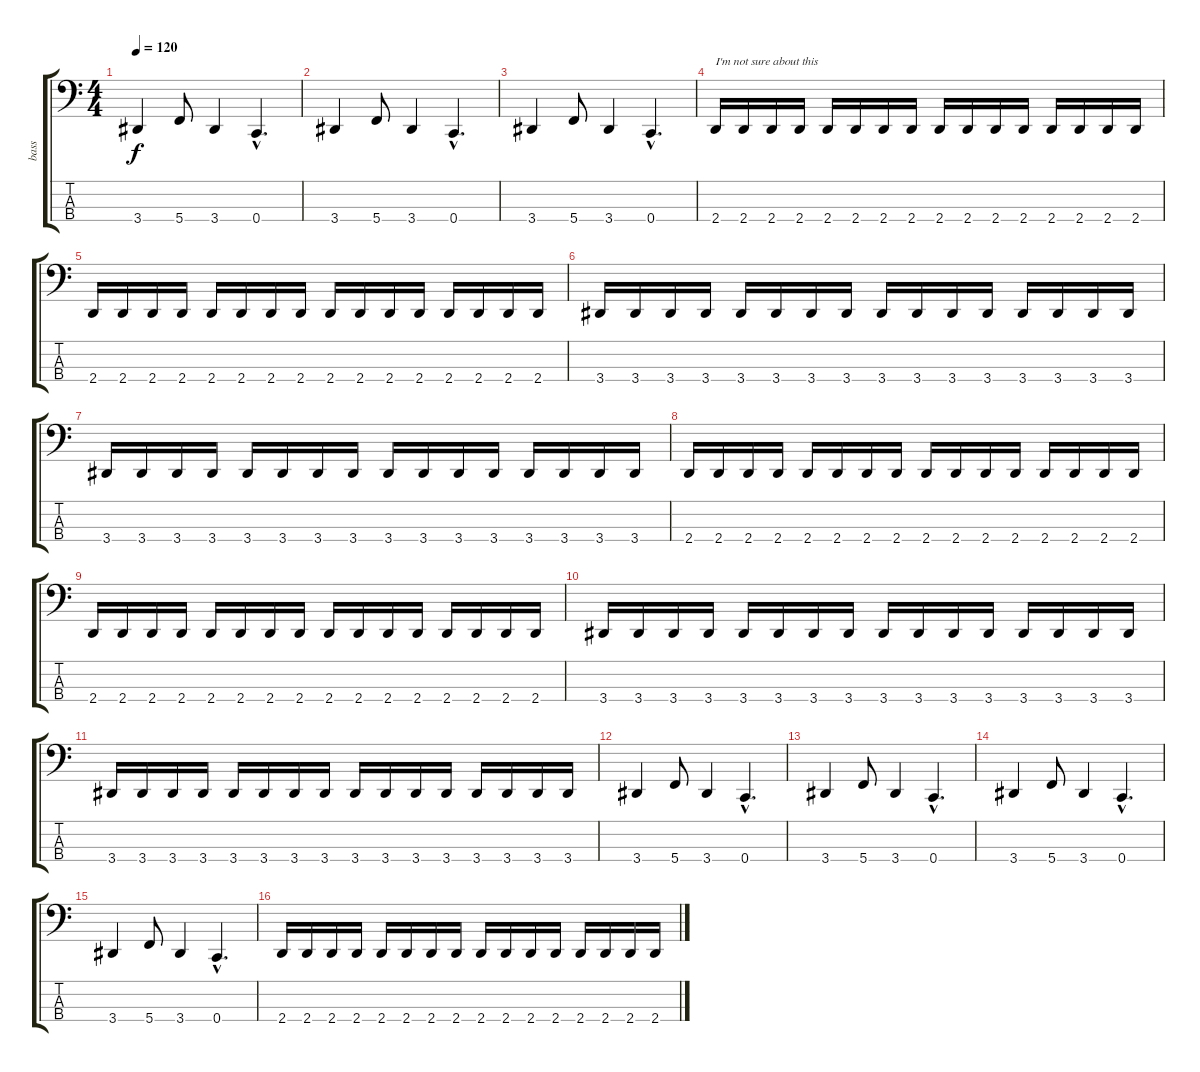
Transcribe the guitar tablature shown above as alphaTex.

\track ("bass" "bass") {instrument electricbassfinger}
\staff {score tabs}
\tuning (F2 C2 G1 C1) {hide}
\ts (4 4)
\tempo 120
\clef f4
\ks c
3.4.4{dy f} 5.4.8 3.4.4 0.4{hac}.4{d} |
3.4.4 5.4.8 3.4.4 0.4{hac}.4{d} |
3.4.4 5.4.8 3.4.4 0.4{hac}.4{d} |
2.4.16{txt "I'm not sure about this"} 2.4.16 2.4.16 2.4.16 2.4.16 2.4.16 2.4.16 2.4.16 2.4.16 2.4.16 2.4.16 2.4.16 2.4.16 2.4.16 2.4.16 2.4.16 |
2.4.16 2.4.16 2.4.16 2.4.16 2.4.16 2.4.16 2.4.16 2.4.16 2.4.16 2.4.16 2.4.16 2.4.16 2.4.16 2.4.16 2.4.16 2.4.16 |
3.4.16 3.4.16 3.4.16 3.4.16 3.4.16 3.4.16 3.4.16 3.4.16 3.4.16 3.4.16 3.4.16 3.4.16 3.4.16 3.4.16 3.4.16 3.4.16 |
3.4.16 3.4.16 3.4.16 3.4.16 3.4.16 3.4.16 3.4.16 3.4.16 3.4.16 3.4.16 3.4.16 3.4.16 3.4.16 3.4.16 3.4.16 3.4.16 |
2.4.16 2.4.16 2.4.16 2.4.16 2.4.16 2.4.16 2.4.16 2.4.16 2.4.16 2.4.16 2.4.16 2.4.16 2.4.16 2.4.16 2.4.16 2.4.16 |
2.4.16 2.4.16 2.4.16 2.4.16 2.4.16 2.4.16 2.4.16 2.4.16 2.4.16 2.4.16 2.4.16 2.4.16 2.4.16 2.4.16 2.4.16 2.4.16 |
3.4.16 3.4.16 3.4.16 3.4.16 3.4.16 3.4.16 3.4.16 3.4.16 3.4.16 3.4.16 3.4.16 3.4.16 3.4.16 3.4.16 3.4.16 3.4.16 |
3.4.16 3.4.16 3.4.16 3.4.16 3.4.16 3.4.16 3.4.16 3.4.16 3.4.16 3.4.16 3.4.16 3.4.16 3.4.16 3.4.16 3.4.16 3.4.16 |
3.4.4 5.4.8 3.4.4 0.4{hac}.4{d} |
3.4.4 5.4.8 3.4.4 0.4{hac}.4{d} |
3.4.4 5.4.8 3.4.4 0.4{hac}.4{d} |
3.4.4 5.4.8 3.4.4 0.4{hac}.4{d} |
2.4.16 2.4.16 2.4.16 2.4.16 2.4.16 2.4.16 2.4.16 2.4.16 2.4.16 2.4.16 2.4.16 2.4.16 2.4.16 2.4.16 2.4.16 2.4.16
